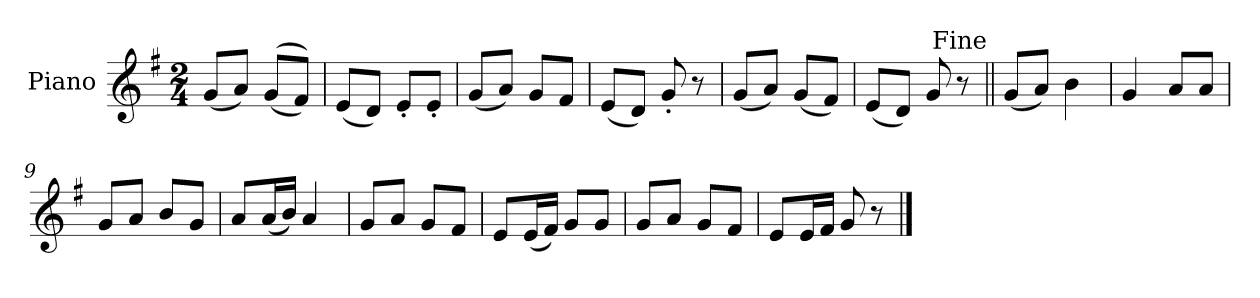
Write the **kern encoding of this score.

**kern
*part1
*staff1
*I"Piano
*I'Pno.
*clefG2
*k[f#]
*M2/4
=1
(8g/L
8a/J)
((8g/L
8f#/J))
=2
(8e/L
8d/J)
8e'/L
8e'/J
=3
(8g/L
8a/J)
8g/L
8f#/J
=4
(8e/L
8d/J)
8g'/
8r
=5
(8g/L
8a/J)
(8g/L
8f#/J)
=6
(8e/L
8d/J)
8g/
8r
!LO:TX:a:rj:t=Fine
=7||
(8g/L
8a/J)
4b\
=8
4g/
8a/L
8a/J
=9
8g/L
8a/J
8b/L
8g/J
!!LO:LB:g=z
=10
8a/L
(16a/L
16b/JJ)
4a/
=11
8g/L
8a/J
8g/L
8f#/J
=12
8e/L
(16e/L
16f#/JJ)
8g/L
8g/J
=13
8g/L
8a/J
8g/L
8f#/J
=14
8e/L
16e/L
16f#/JJ
8g/
8r
==
*-
